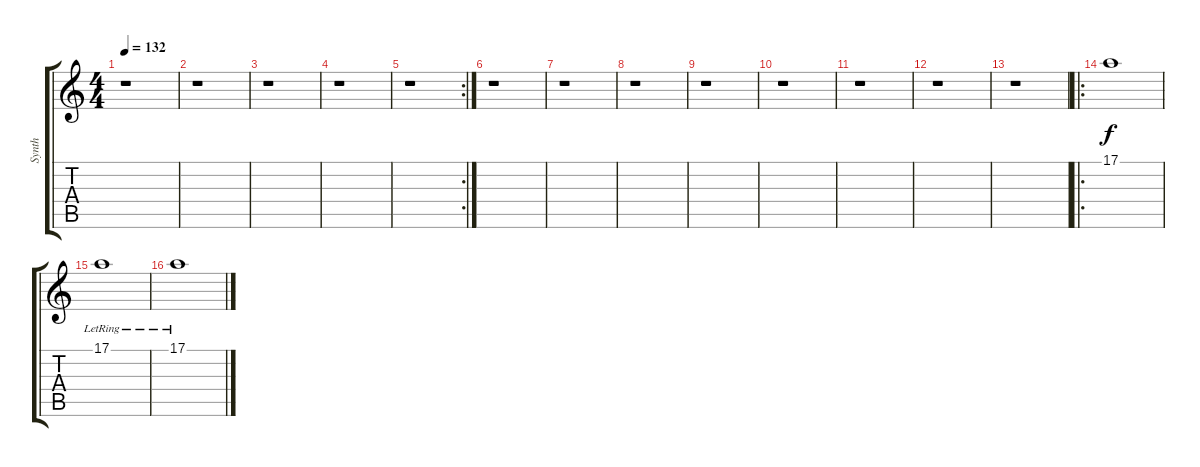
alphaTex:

\track ("Synth" "Synth") {instrument synthbrass1}
\staff {score tabs}
\tuning (E4 B3 G3 D3 A2 E2) {hide}
\ts (4 4)
\tempo 132
\clef g2
\ks c
r.1{dy f} |
r.1 |
r.1 |
r.1 |
\rc 2
r.1 |
r.1 |
r.1 |
r.1 |
r.1 |
r.1 |
r.1 |
r.1 |
r.1 |
\ro
17.1.1 |
17.1{lr}.1 |
17.1{lr}.1
